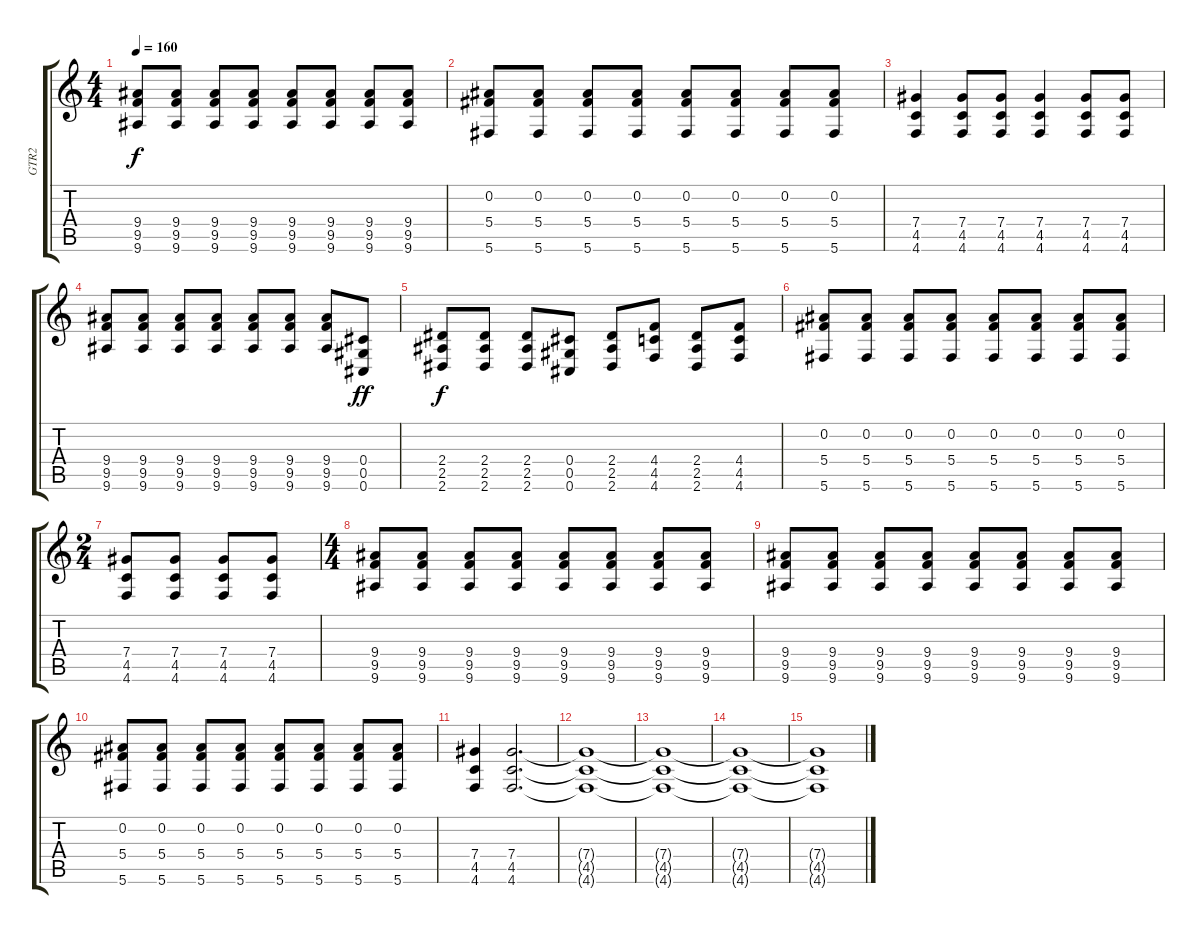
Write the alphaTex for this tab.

\track ("GTR2" "GTR2") {instrument distortionguitar}
\staff {score tabs}
\tuning (Eb4 Bb3 Gb3 Db3 Ab2 Db2) {hide}
\ts (4 4)
\tempo 160
\clef g2
\ks c
(9.4 9.5 9.6).8{dy f} (9.4 9.5 9.6).8 (9.4 9.5 9.6).8 (9.4 9.5 9.6).8 (9.4 9.5 9.6).8 (9.4 9.5 9.6).8 (9.4 9.5 9.6).8 (9.4 9.5 9.6).8 |
(0.2 5.4 5.6).8 (0.2 5.4 5.6).8 (0.2 5.4 5.6).8 (0.2 5.4 5.6).8 (0.2 5.4 5.6).8 (0.2 5.4 5.6).8 (0.2 5.4 5.6).8 (0.2 5.4 5.6).8 |
(7.4 4.5 4.6).4 (7.4 4.5 4.6).8 (7.4 4.5 4.6).8 (7.4 4.5 4.6).4 (7.4 4.5 4.6).8 (7.4 4.5 4.6).8 |
(9.4 9.5 9.6).8 (9.4 9.5 9.6).8 (9.4 9.5 9.6).8 (9.4 9.5 9.6).8 (9.4 9.5 9.6).8 (9.4 9.5 9.6).8 (9.4 9.5 9.6).8 (0.4 0.5 0.6).8{dy ff} |
(2.4 2.5 2.6).8{dy f} (2.4 2.5 2.6).8 (2.4 2.5 2.6).8 (0.4 0.5 0.6).8 (2.4 2.5 2.6).8 (4.4 4.5 4.6).8 (2.4 2.5 2.6).8 (4.4 4.5 4.6).8 |
(0.2 5.4 5.6).8 (0.2 5.4 5.6).8 (0.2 5.4 5.6).8 (0.2 5.4 5.6).8 (0.2 5.4 5.6).8 (0.2 5.4 5.6).8 (0.2 5.4 5.6).8 (0.2 5.4 5.6).8 |
\ts (2 4)
(7.4 4.5 4.6).8 (7.4 4.5 4.6).8 (7.4 4.5 4.6).8 (7.4 4.5 4.6).8 |
\ts (4 4)
(9.4 9.5 9.6).8 (9.4 9.5 9.6).8 (9.4 9.5 9.6).8 (9.4 9.5 9.6).8 (9.4 9.5 9.6).8 (9.4 9.5 9.6).8 (9.4 9.5 9.6).8 (9.4 9.5 9.6).8 |
(9.4 9.5 9.6).8 (9.4 9.5 9.6).8 (9.4 9.5 9.6).8 (9.4 9.5 9.6).8 (9.4 9.5 9.6).8 (9.4 9.5 9.6).8 (9.4 9.5 9.6).8 (9.4 9.5 9.6).8 |
(0.2 5.4 5.6).8 (0.2 5.4 5.6).8 (0.2 5.4 5.6).8 (0.2 5.4 5.6).8 (0.2 5.4 5.6).8 (0.2 5.4 5.6).8 (0.2 5.4 5.6).8 (0.2 5.4 5.6).8 |
(7.4 4.5 4.6).4 (7.4 4.5 4.6).2{d} |
(7.4{t} 4.5{t} 4.6{t}).1 |
(7.4{t} 4.5{t} 4.6{t}).1 |
(7.4{t} 4.5{t} 4.6{t}).1 |
(7.4{t} 4.5{t} 4.6{t}).1
